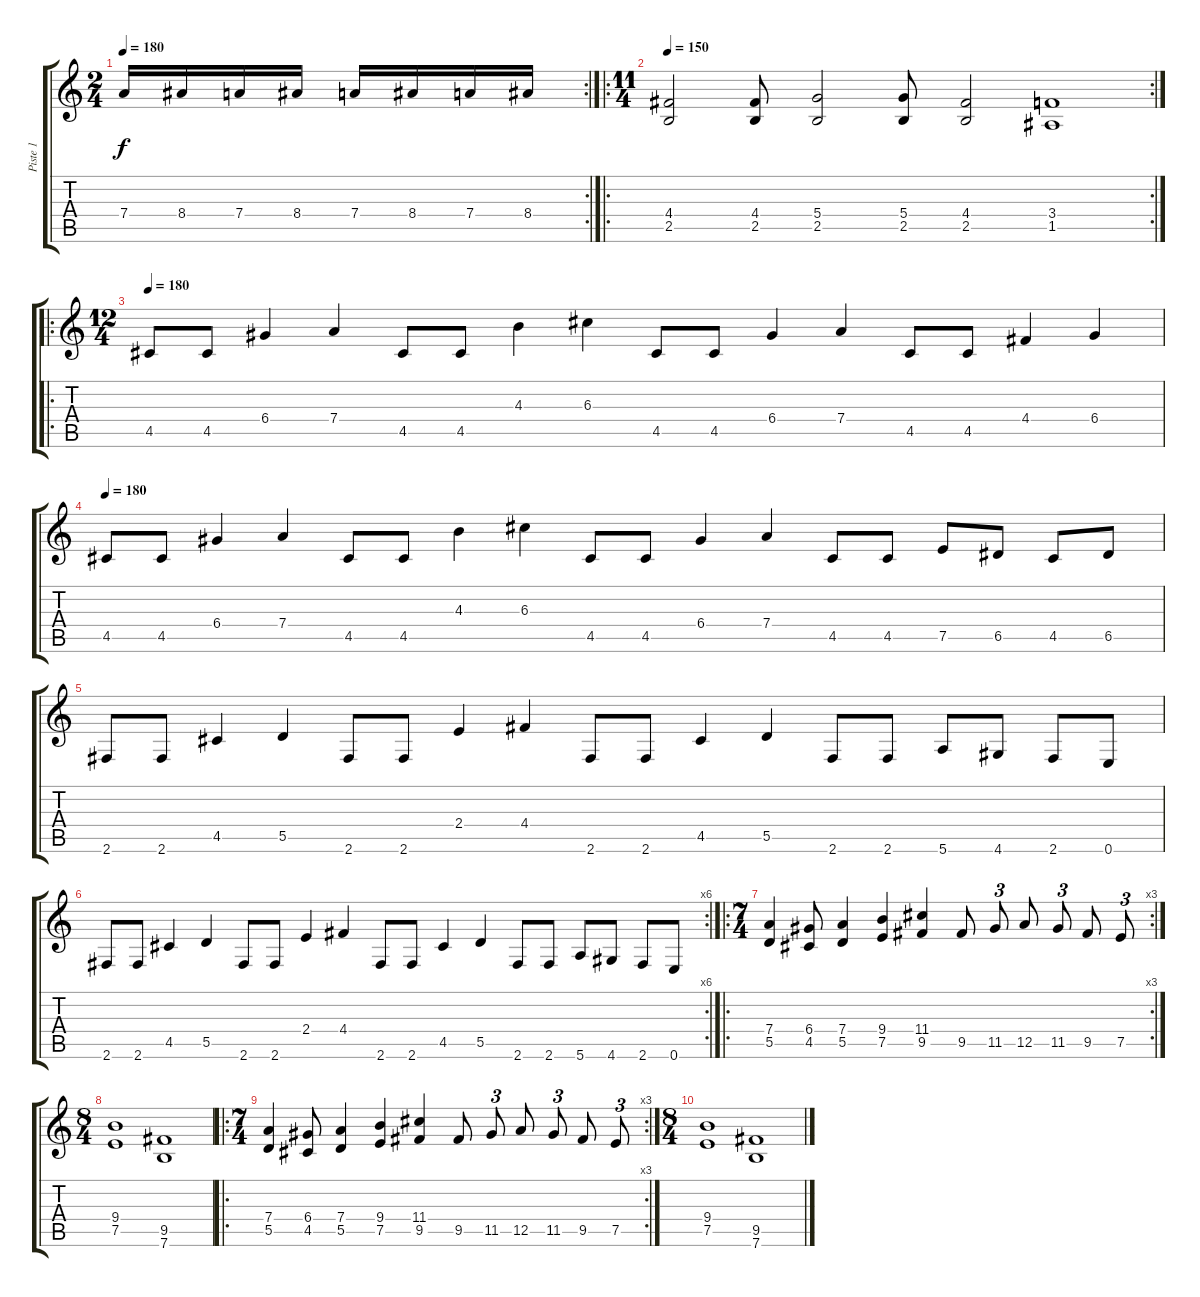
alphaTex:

\track ("Piste 1" "Piste 1") {instrument distortionguitar}
\staff {score tabs}
\tuning (E4 B3 G3 D3 A2 E2) {hide}
\rc 2
\ts (2 4)
\tempo 180
\clef g2
\ks c
7.4.16{dy f} 8.4.16 7.4.16 8.4.16 7.4.16 8.4.16 7.4.16 8.4.16 |
\ro
\rc 2
\ts (11 4)
\tempo 150
(4.4 2.5).2 (4.4 2.5).8 (5.4 2.5).2 (5.4 2.5).8 (4.4 2.5).2 (3.4 1.5).1 |
\ro
\ts (12 4)
\tempo 150
\tempo 180
4.5.8 4.5.8 6.4.4 7.4.4 4.5.8 4.5.8 4.3.4 6.3.4 4.5.8 4.5.8 6.4.4 7.4.4 4.5.8 4.5.8 4.4.4 6.4.4 |
\tempo 180
4.5.8 4.5.8 6.4.4 7.4.4 4.5.8 4.5.8 4.3.4 6.3.4 4.5.8 4.5.8 6.4.4 7.4.4 4.5.8 4.5.8 7.5.8 6.5.8 4.5.8 6.5.8 |
2.6.8 2.6.8 4.5.4 5.5.4 2.6.8 2.6.8 2.4.4 4.4.4 2.6.8 2.6.8 4.5.4 5.5.4 2.6.8 2.6.8 5.6.8 4.6.8 2.6.8 0.6.8 |
\rc 6
2.6.8 2.6.8 4.5.4 5.5.4 2.6.8 2.6.8 2.4.4 4.4.4 2.6.8 2.6.8 4.5.4 5.5.4 2.6.8 2.6.8 5.6.8 4.6.8 2.6.8 0.6.8 |
\ro
\rc 3
\ts (7 4)
(7.4 5.5).4 (6.4 4.5).8 (7.4 5.5).4 (9.4 7.5).4 (11.4 9.5).4 9.5.8 11.5.8{tu (3 2)} 12.5.8 11.5.8{tu (3 2)} 9.5.8 7.5.8{tu (3 2)} |
\ts (8 4)
(9.4 7.5).1 (9.5 7.6).1 |
\ro
\rc 3
\ts (7 4)
(7.4 5.5).4 (6.4 4.5).8 (7.4 5.5).4 (9.4 7.5).4 (11.4 9.5).4 9.5.8 11.5.8{tu (3 2)} 12.5.8 11.5.8{tu (3 2)} 9.5.8 7.5.8{tu (3 2)} |
\ts (8 4)
(9.4 7.5).1 (9.5 7.6).1
